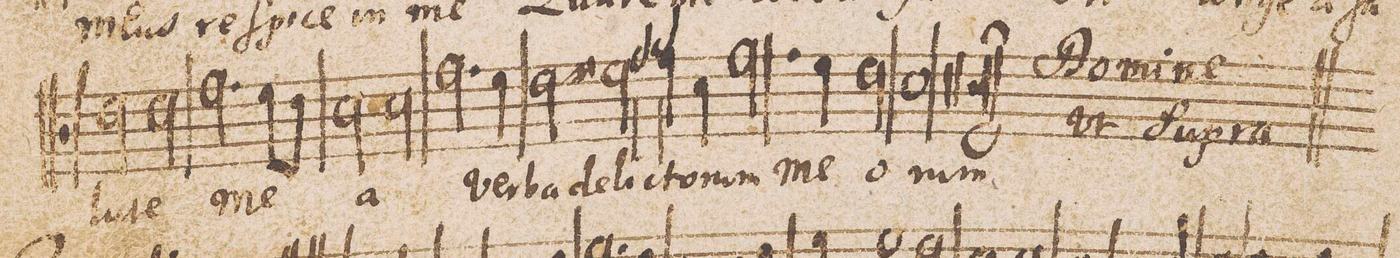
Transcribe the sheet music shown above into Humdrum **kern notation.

**kern	**text
*I"Alto	*
*clefC3	*
*k[]	*
*met(C)	*
*M2/1	*
2e\	-lu-
2e\	-te
2.g\	me-
8f\L	.
8e\J	.
=40-	=40-
2d\	-a
2d\	.
2.g\	ver-
4f\	-ba
=41-	=41-
2e\	de-
2f#X\	-li-
2g\	-cto-
2a\	.
=42-	=42-
4g\	.
4d\	-rum
2.g\	me-
4fny\	.
2e\	-o-
=43-	=43-
1d	.
1dl;;	-rum.
==	==
*-	*-
